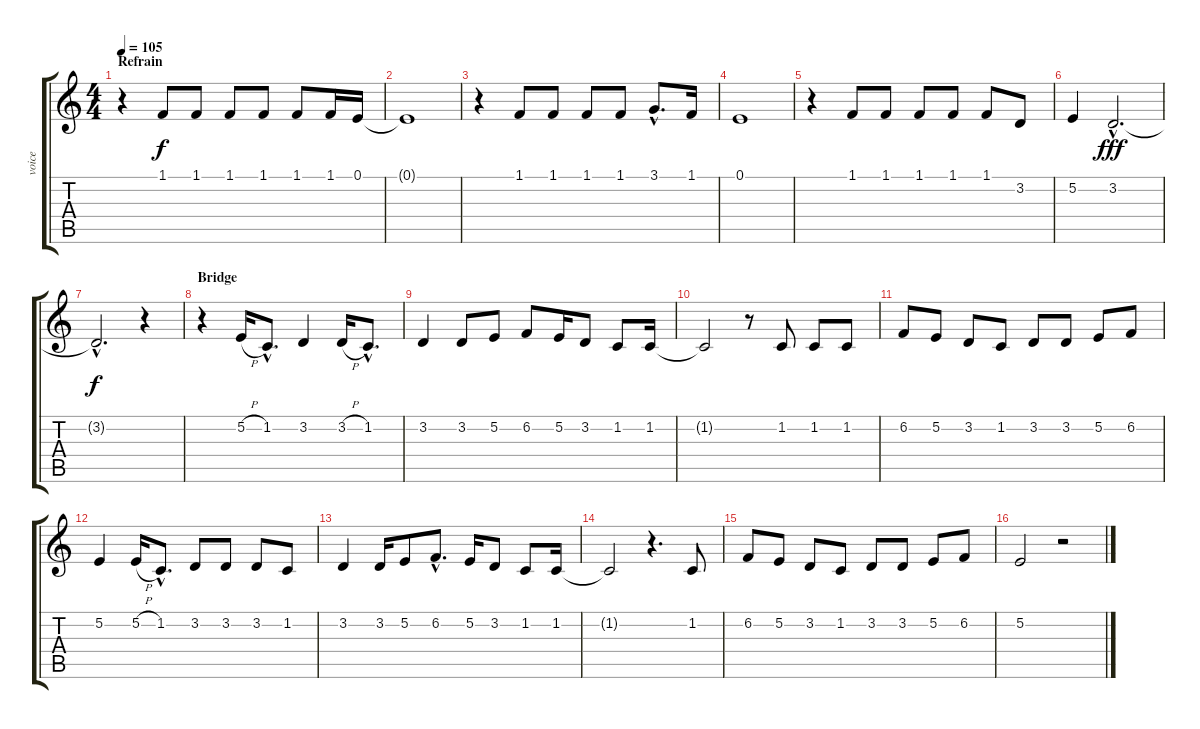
\track ("voice" "voice") {instrument altosax}
\staff {score tabs}
\tuning (E4 B3 G3 D3 A2 E2) {hide}
\ts (4 4)
\section ("" "Refrain")
\tempo 105
\clef g2
\ks c
r.4{dy f} 1.1.8 1.1.8 1.1.8 1.1.8 1.1.8 1.1.16 0.1.16 |
0.1{t}.1 |
r.4 1.1.8 1.1.8 1.1.8 1.1.8 3.1{hac}.8{d} 1.1.16 |
0.1.1 |
r.4 1.1.8 1.1.8 1.1.8 1.1.8 1.1.8 3.2.8 |
5.2.4 3.2{hac}.2{d dy fff} |
3.2{hac t}.2{d dy f} r.4 |
\section ("" "Bridge")
r.4 5.2{h}.16 1.2{hac}.8{d} 3.2.4 3.2{h}.16 1.2{hac}.8{d} |
3.2.4 3.2.8 5.2.8 6.2.8 5.2.16 3.2.8 1.2.8 1.2.16 |
1.2{t}.2 r.8 1.2.8 1.2.8 1.2.8 |
6.2.8 5.2.8 3.2.8 1.2.8 3.2.8 3.2.8 5.2.8 6.2.8 |
5.2.4 5.2{h}.16 1.2{hac}.8{d} 3.2.8 3.2.8 3.2.8 1.2.8 |
3.2.4 3.2.16 5.2.8 6.2{hac}.8{d} 5.2.16 3.2.8 1.2.8 1.2.16 |
1.2{t}.2 r.4{d} 1.2.8 |
6.2.8 5.2.8 3.2.8 1.2.8 3.2.8 3.2.8 5.2.8 6.2.8 |
5.2.2 r.2
